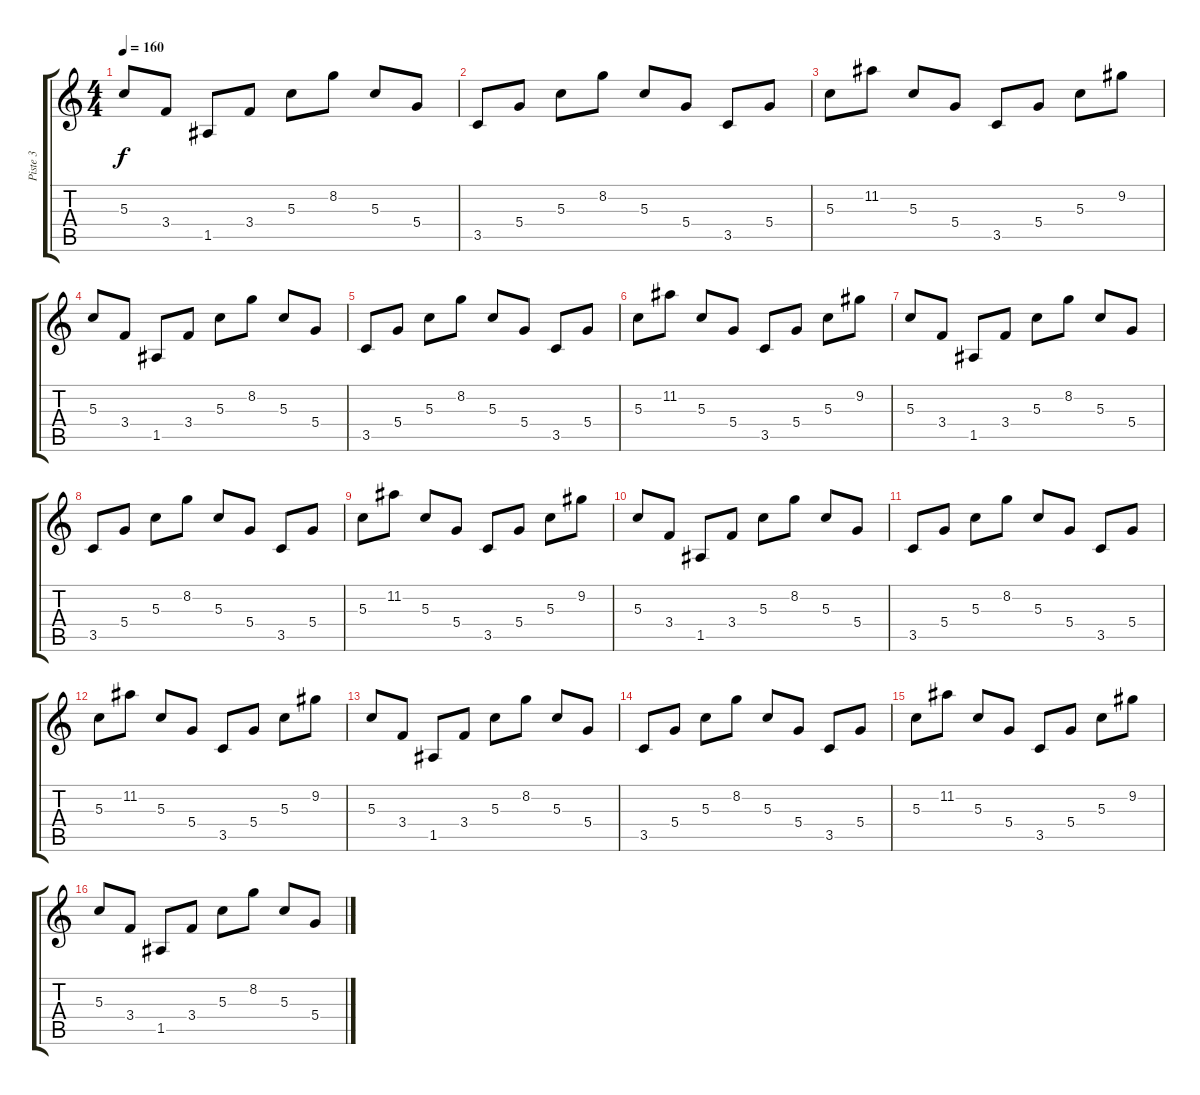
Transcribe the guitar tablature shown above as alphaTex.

\track ("Piste 3" "Piste 3") {instrument acousticguitarsteel}
\staff {score tabs}
\tuning (E4 B3 G3 D3 A2 E2) {hide}
\ts (4 4)
\tempo 160
\clef g2
\ks c
5.3.8{dy f} 3.4.8 1.5.8 3.4.8 5.3.8 8.2.8 5.3.8 5.4.8 |
3.5.8 5.4.8 5.3.8 8.2.8 5.3.8 5.4.8 3.5.8 5.4.8 |
5.3.8 11.2.8 5.3.8 5.4.8 3.5.8 5.4.8 5.3.8 9.2.8 |
5.3.8 3.4.8 1.5.8 3.4.8 5.3.8 8.2.8 5.3.8 5.4.8 |
3.5.8 5.4.8 5.3.8 8.2.8 5.3.8 5.4.8 3.5.8 5.4.8 |
5.3.8 11.2.8 5.3.8 5.4.8 3.5.8 5.4.8 5.3.8 9.2.8 |
5.3.8 3.4.8 1.5.8 3.4.8 5.3.8 8.2.8 5.3.8 5.4.8 |
3.5.8 5.4.8 5.3.8 8.2.8 5.3.8 5.4.8 3.5.8 5.4.8 |
5.3.8 11.2.8 5.3.8 5.4.8 3.5.8 5.4.8 5.3.8 9.2.8 |
5.3.8 3.4.8 1.5.8 3.4.8 5.3.8 8.2.8 5.3.8 5.4.8 |
3.5.8 5.4.8 5.3.8 8.2.8 5.3.8 5.4.8 3.5.8 5.4.8 |
5.3.8 11.2.8 5.3.8 5.4.8 3.5.8 5.4.8 5.3.8 9.2.8 |
5.3.8 3.4.8 1.5.8 3.4.8 5.3.8 8.2.8 5.3.8 5.4.8 |
3.5.8 5.4.8 5.3.8 8.2.8 5.3.8 5.4.8 3.5.8 5.4.8 |
5.3.8 11.2.8 5.3.8 5.4.8 3.5.8 5.4.8 5.3.8 9.2.8 |
5.3.8 3.4.8 1.5.8 3.4.8 5.3.8 8.2.8 5.3.8 5.4.8
